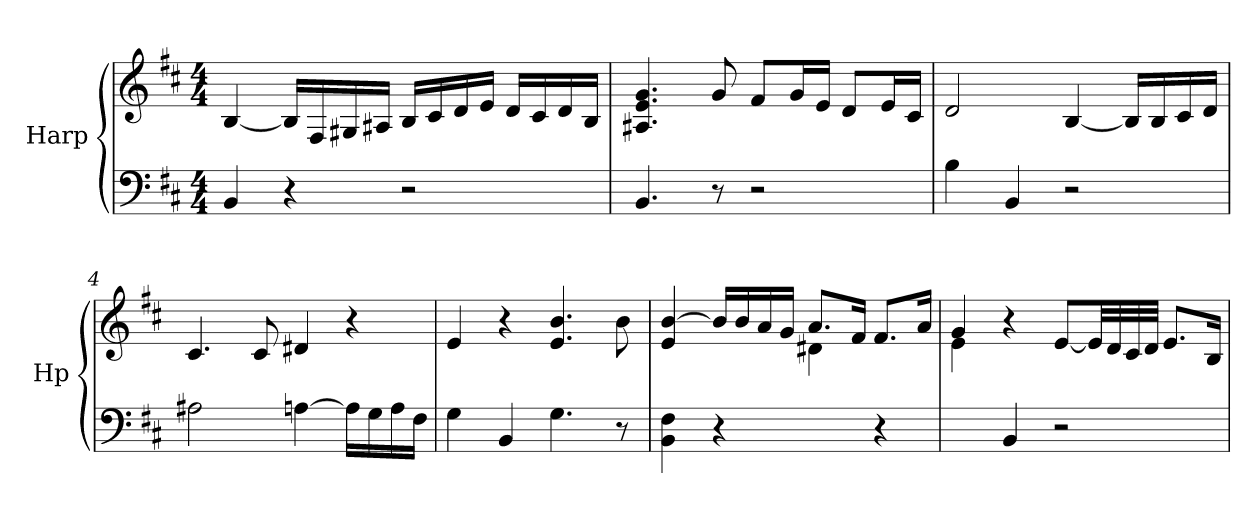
**kern	**kern
*part1	*part1
*staff2	*staff1
*I"Harp	*
*I'Hp	*
*clefF4	*clefG2
*k[f#c#]	*k[f#c#]
*M4/4	*M4/4
=1	=1
4BB/	[4B/
4r	16B/LL]
.	16F#/
.	16G#X/
.	16A#X/JJ
2r	16B/LL
.	16c#/
.	16d/
.	16e/JJ
.	16d/LL
.	16c#/
.	16d/
.	16B/JJ
=2	=2
4.BB/	4.A#X/ 4.e/ 4.g/
8r	8g/
2r	8f#/L
.	16g/L
.	16e/JJ
.	8d/L
.	16e/L
.	16c#/JJ
=3	=3
4B\	2d/
4BB/	.
2r	[4B/
.	16B/LL]
.	16B/
.	16c#/
.	16d/JJ
!!LO:LB:g=z
=4	=4
2A#X\	4.c#/
.	8c#/
[4An\	4d#X/
16A\LL]	4r
16G\	.
16A\	.
16F#\JJ	.
=5	=5
4G\	4e/
4BB/	4r
4.G\	4.e/ 4.b/
8r	8b\
=6	=6
*	*^
4BB\ 4F#\	4e/ [4b/	2ryy
4r	16b/LL]	.
.	16b/	.
.	16a/	.
.	16g/JJ	.
4ryy	8.a/L	4d#X\
.	16f#/Jk	.
4r	8.f#/L	4ryy
.	16a/Jk	.
=7	=7	=7
4ryy	4g/	4e\
4BB/	4r	2.ryy
2r	[8e/L	.
.	32e/LL]	.
.	32d/	.
.	32c#/	.
.	32d/JJJ	.
.	8.e/L	.
.	16B/Jk	.
*	*v	*v
=	=
*-	*-
